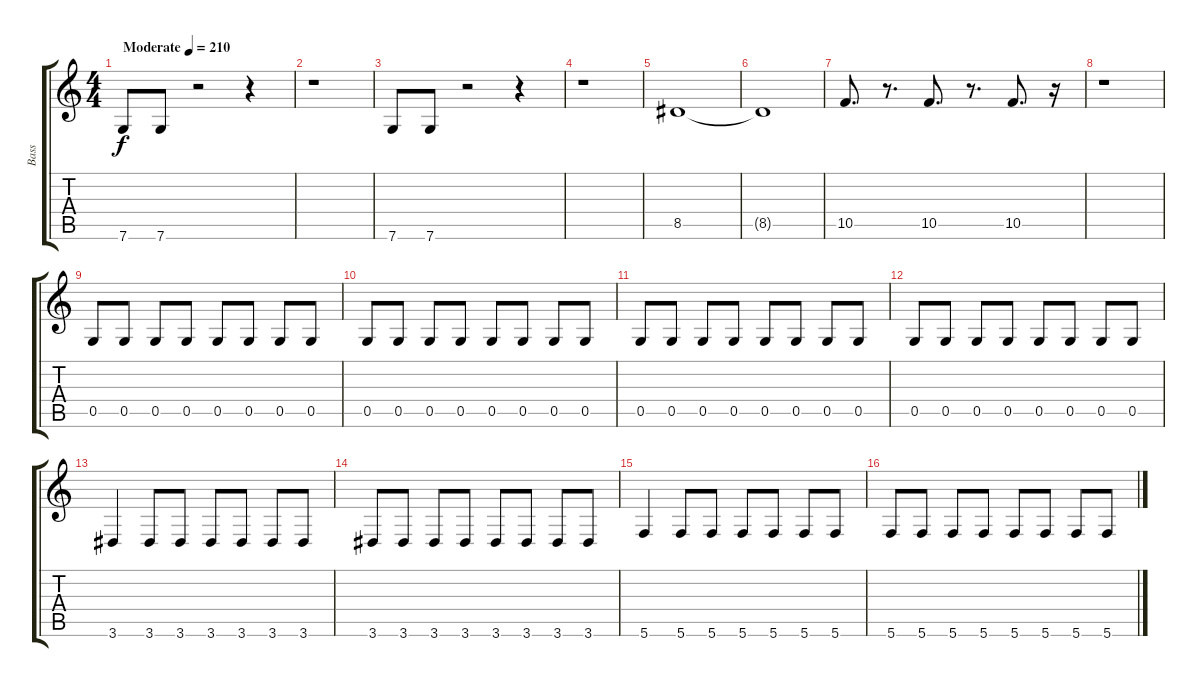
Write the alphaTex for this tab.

\track ("Bass" "Bass") {instrument electricbassfinger}
\staff {score tabs}
\tuning (D4 A3 F3 C3 G2 C2) {hide}
\ts (4 4)
\tempo (210 "Moderate")
\clef g2
\ks c
7.6.8{dy f instrument electricbassfinger} 7.6.8 r.2 r.4 |
r.1 |
7.6.8 7.6.8 r.2 r.4 |
r.1 |
8.5.1 |
8.5{t}.1 |
10.5.8{d} r.8{d} 10.5.8{d} r.8{d} 10.5.8{d} r.16 |
r.1 |
0.5.8 0.5.8 0.5.8 0.5.8 0.5.8 0.5.8 0.5.8 0.5.8 |
0.5.8 0.5.8 0.5.8 0.5.8 0.5.8 0.5.8 0.5.8 0.5.8 |
0.5.8 0.5.8 0.5.8 0.5.8 0.5.8 0.5.8 0.5.8 0.5.8 |
0.5.8 0.5.8 0.5.8 0.5.8 0.5.8 0.5.8 0.5.8 0.5.8 |
3.6.4 3.6.8 3.6.8 3.6.8 3.6.8 3.6.8 3.6.8 |
3.6.8 3.6.8 3.6.8 3.6.8 3.6.8 3.6.8 3.6.8 3.6.8 |
5.6.4 5.6.8 5.6.8 5.6.8 5.6.8 5.6.8 5.6.8 |
5.6.8 5.6.8 5.6.8 5.6.8 5.6.8 5.6.8 5.6.8 5.6.8
